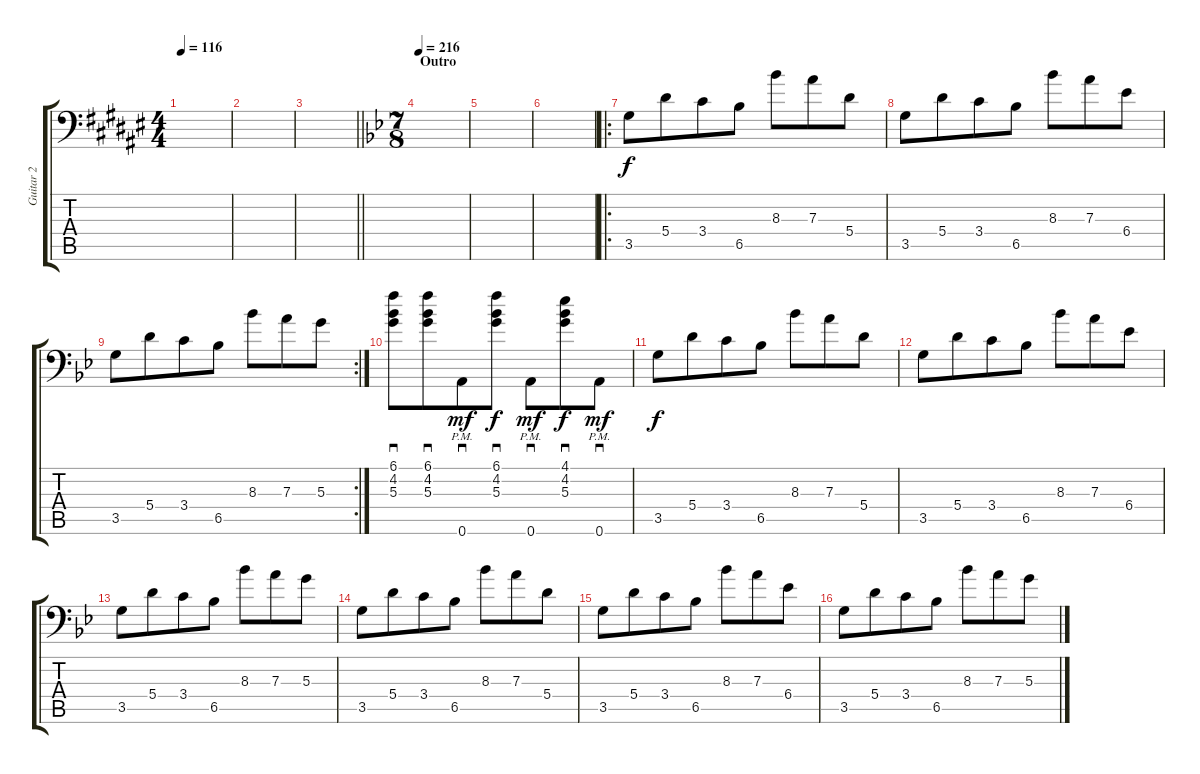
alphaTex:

\track ("Guitar 2" "Guitar 2") {instrument distortionguitar}
\staff {score tabs}
\tuning (B3 Gb3 D3 A2 E2 A1) {hide}
\ts (4 4)
\tempo 116
\clef f4
\ks d#minor
|
|
\barLineRight lightlight
|
\ts (7 8)
\section ("" "Outro")
\tempo 216
\ks gminor
|
|
|
\ro
3.5.8 5.4.8 3.4.8 6.5.8 8.3.8 7.3.8 5.4.8 |
3.5.8 5.4.8 3.4.8 6.5.8 8.3.8 7.3.8 6.4.8 |
\rc 2
3.5.8 5.4.8 3.4.8 6.5.8 8.3.8 7.3.8 5.3.8 |
(6.1 4.2 5.3).8{sd} (6.1 4.2 5.3).8{sd} 0.6{pm}.8{sd dy mf} (6.1 4.2 5.3).8{sd dy f} 0.6{pm}.8{sd dy mf} (4.1 4.2 5.3).8{sd dy f} 0.6{pm}.8{sd dy mf} |
3.5.8{dy f} 5.4.8 3.4.8 6.5.8 8.3.8 7.3.8 5.4.8 |
3.5.8 5.4.8 3.4.8 6.5.8 8.3.8 7.3.8 6.4.8 |
3.5.8 5.4.8 3.4.8 6.5.8 8.3.8 7.3.8 5.3.8 |
3.5.8 5.4.8 3.4.8 6.5.8 8.3.8 7.3.8 5.4.8 |
3.5.8 5.4.8 3.4.8 6.5.8 8.3.8 7.3.8 6.4.8 |
3.5.8 5.4.8 3.4.8 6.5.8 8.3.8 7.3.8 5.3.8
